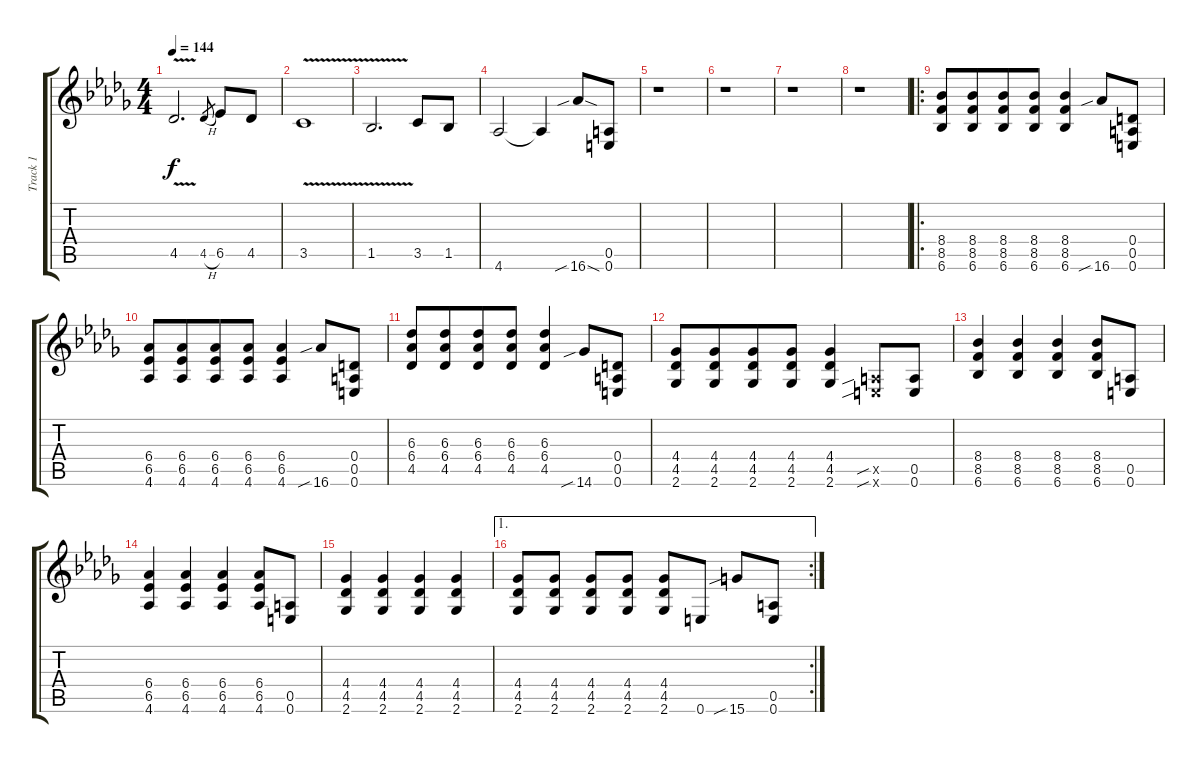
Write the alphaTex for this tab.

\track ("Track 1" "Track 1") {instrument distortionguitar}
\staff {score tabs}
\tuning (E4 B3 G3 D3 A2 E2) {hide}
\ts (4 4)
\tempo 144
\clef g2
\ks db
4.5{v}.2{d dy f} 4.5{h}.8{gr} 6.5.8 4.5.8 |
3.5{v}.1 |
1.5{v}.2{d} 3.5.8 1.5.8 |
4.6.2 4.6{t}.4 16.6{sib sod}.8 (0.5 0.6).8 |
r.1 |
r.1 |
r.1 |
r.1 |
\ro
(8.4 8.5 6.6).8 (8.4 8.5 6.6).8{beam merge} (8.4 8.5 6.6).8 (8.4 8.5 6.6).8 (8.4 8.5 6.6).4 16.6{sib}.8 (0.4 0.5 0.6).8 |
(6.4 6.5 4.6).8 (6.4 6.5 4.6).8{beam merge} (6.4 6.5 4.6).8 (6.4 6.5 4.6).8 (6.4 6.5 4.6).4 16.6{sib}.8 (0.4 0.5 0.6).8 |
(6.3 6.4 4.5).8 (6.3 6.4 4.5).8{beam merge} (6.3 6.4 4.5).8 (6.3 6.4 4.5).8 (6.3 6.4 4.5).4 14.6{sib}.8 (0.4 0.5 0.6).8 |
(4.4 4.5 2.6).8 (4.4 4.5 2.6).8{beam merge} (4.4 4.5 2.6).8 (4.4 4.5 2.6).8 (4.4 4.5 2.6).4 (0.5{sib x} 0.6{sib x}).8 (0.5 0.6).8 |
(8.4 8.5 6.6).4 (8.4 8.5 6.6).4 (8.4 8.5 6.6).4 (8.4 8.5 6.6).8 (0.5 0.6).8 |
(6.4 6.5 4.6).4 (6.4 6.5 4.6).4 (6.4 6.5 4.6).4 (6.4 6.5 4.6).8 (0.5 0.6).8 |
(4.4 4.5 2.6).4 (4.4 4.5 2.6).4 (4.4 4.5 2.6).4 (4.4 4.5 2.6).4 |
\ae 1
\rc 2
(4.4 4.5 2.6).8 (4.4 4.5 2.6).8 (4.4 4.5 2.6).8 (4.4 4.5 2.6).8 (4.4 4.5 2.6).8 0.6.8 15.6{sib}.8 (0.5 0.6).8
